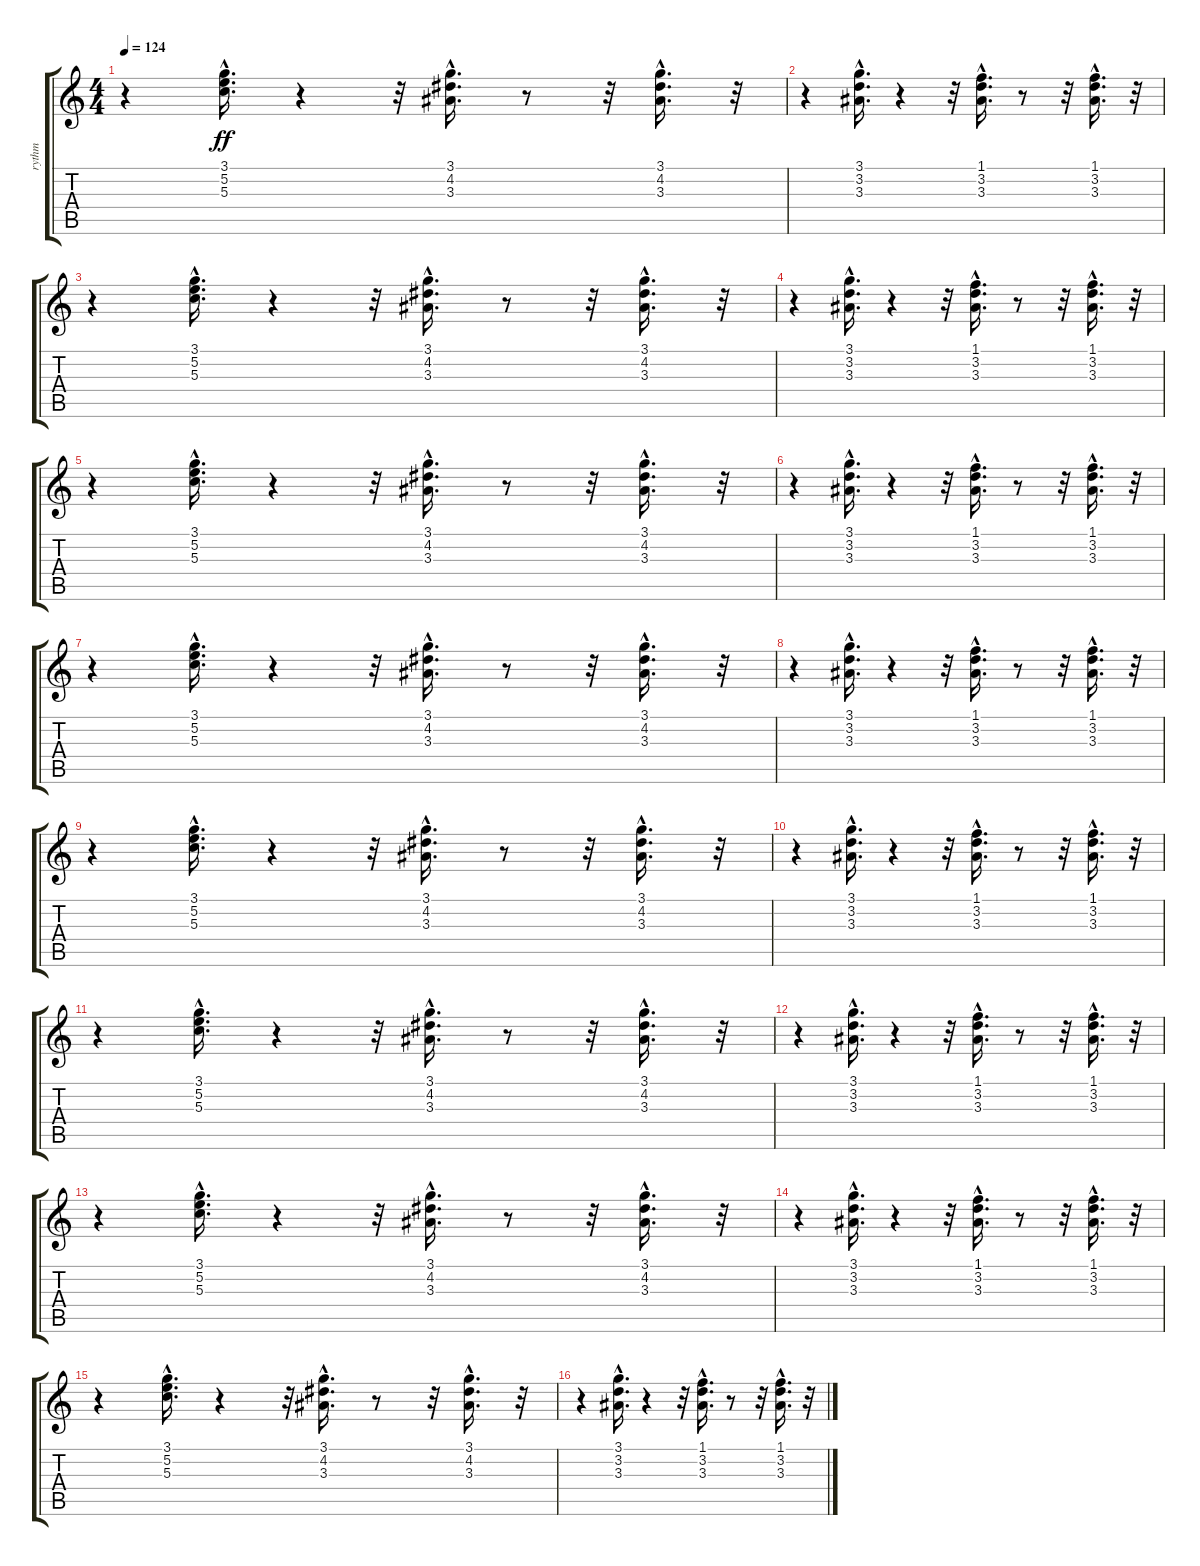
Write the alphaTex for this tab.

\track ("rythm" "rythm") {instrument electricguitarclean}
\staff {score tabs}
\tuning (E4 B3 G3 D3 A2 E2) {hide}
\ts (4 4)
\tempo 124
\clef g2
\ks c
r.4{dy ff} (3.1{hac} 5.2{hac} 5.3{hac}).16{d} r.4 r.32 (3.1{hac} 4.2{hac} 3.3{hac}).16{d} r.8 r.32 (3.1{hac} 4.2{hac} 3.3{hac}).16{d} r.32 |
r.4 (3.1{hac} 3.2{hac} 3.3{hac}).16{d} r.4 r.32 (1.1{hac} 3.2{hac} 3.3{hac}).16{d} r.8 r.32 (1.1{hac} 3.2{hac} 3.3{hac}).16{d} r.32 |
r.4 (3.1{hac} 5.2{hac} 5.3{hac}).16{d} r.4 r.32 (3.1{hac} 4.2{hac} 3.3{hac}).16{d} r.8 r.32 (3.1{hac} 4.2{hac} 3.3{hac}).16{d} r.32 |
r.4 (3.1{hac} 3.2{hac} 3.3{hac}).16{d} r.4 r.32 (1.1{hac} 3.2{hac} 3.3{hac}).16{d} r.8 r.32 (1.1{hac} 3.2{hac} 3.3{hac}).16{d} r.32 |
r.4 (3.1{hac} 5.2{hac} 5.3{hac}).16{d} r.4 r.32 (3.1{hac} 4.2{hac} 3.3{hac}).16{d} r.8 r.32 (3.1{hac} 4.2{hac} 3.3{hac}).16{d} r.32 |
r.4 (3.1{hac} 3.2{hac} 3.3{hac}).16{d} r.4 r.32 (1.1{hac} 3.2{hac} 3.3{hac}).16{d} r.8 r.32 (1.1{hac} 3.2{hac} 3.3{hac}).16{d} r.32 |
r.4 (3.1{hac} 5.2{hac} 5.3{hac}).16{d} r.4 r.32 (3.1{hac} 4.2{hac} 3.3{hac}).16{d} r.8 r.32 (3.1{hac} 4.2{hac} 3.3{hac}).16{d} r.32 |
r.4 (3.1{hac} 3.2{hac} 3.3{hac}).16{d} r.4 r.32 (1.1{hac} 3.2{hac} 3.3{hac}).16{d} r.8 r.32 (1.1{hac} 3.2{hac} 3.3{hac}).16{d} r.32 |
r.4 (3.1{hac} 5.2{hac} 5.3{hac}).16{d} r.4 r.32 (3.1{hac} 4.2{hac} 3.3{hac}).16{d} r.8 r.32 (3.1{hac} 4.2{hac} 3.3{hac}).16{d} r.32 |
r.4 (3.1{hac} 3.2{hac} 3.3{hac}).16{d} r.4 r.32 (1.1{hac} 3.2{hac} 3.3{hac}).16{d} r.8 r.32 (1.1{hac} 3.2{hac} 3.3{hac}).16{d} r.32 |
r.4 (3.1{hac} 5.2{hac} 5.3{hac}).16{d} r.4 r.32 (3.1{hac} 4.2{hac} 3.3{hac}).16{d} r.8 r.32 (3.1{hac} 4.2{hac} 3.3{hac}).16{d} r.32 |
r.4 (3.1{hac} 3.2{hac} 3.3{hac}).16{d} r.4 r.32 (1.1{hac} 3.2{hac} 3.3{hac}).16{d} r.8 r.32 (1.1{hac} 3.2{hac} 3.3{hac}).16{d} r.32 |
r.4 (3.1{hac} 5.2{hac} 5.3{hac}).16{d} r.4 r.32 (3.1{hac} 4.2{hac} 3.3{hac}).16{d} r.8 r.32 (3.1{hac} 4.2{hac} 3.3{hac}).16{d} r.32 |
r.4 (3.1{hac} 3.2{hac} 3.3{hac}).16{d} r.4 r.32 (1.1{hac} 3.2{hac} 3.3{hac}).16{d} r.8 r.32 (1.1{hac} 3.2{hac} 3.3{hac}).16{d} r.32 |
r.4 (3.1{hac} 5.2{hac} 5.3{hac}).16{d} r.4 r.32 (3.1{hac} 4.2{hac} 3.3{hac}).16{d} r.8 r.32 (3.1{hac} 4.2{hac} 3.3{hac}).16{d} r.32 |
r.4 (3.1{hac} 3.2{hac} 3.3{hac}).16{d} r.4 r.32 (1.1{hac} 3.2{hac} 3.3{hac}).16{d} r.8 r.32 (1.1{hac} 3.2{hac} 3.3{hac}).16{d} r.32
